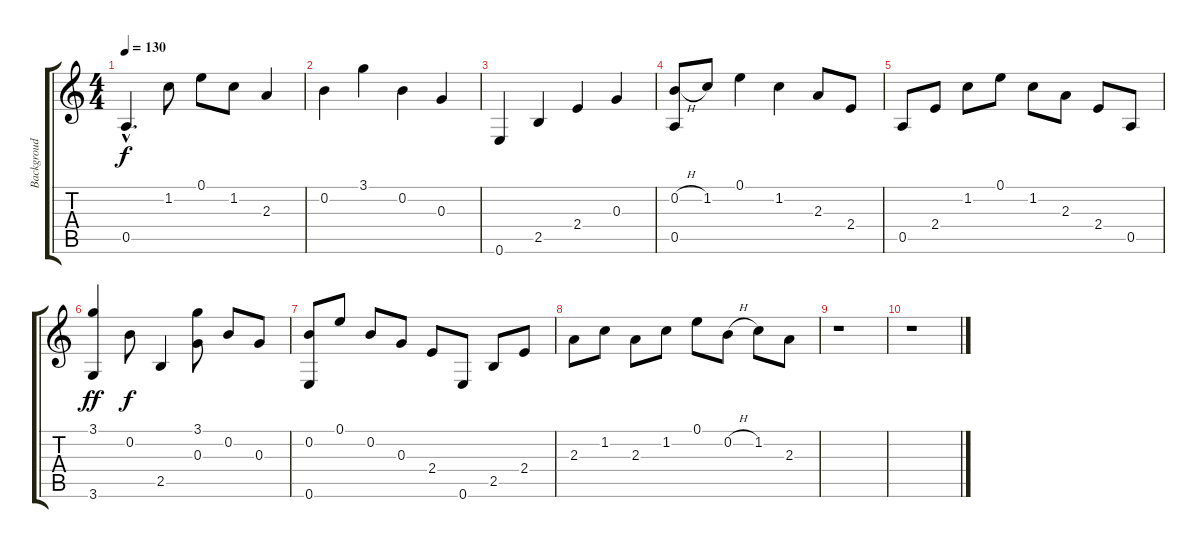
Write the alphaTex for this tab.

\track ("Backgroud Arpegio Guitar" "Backgroud ") {instrument acousticguitarsteel}
\staff {score tabs}
\tuning (E4 B3 G3 D3 A2 E2) {hide}
\ts (4 4)
\tempo 130
\clef g2
\ks c
0.5{hac}.4{d dy f volume 11} 1.2.8 0.1.8 1.2.8 2.3.4 |
0.2.4 3.1.4 0.2.4 0.3.4 |
0.6.4 2.5.4 2.4.4 0.3.4 |
(0.2{h} 0.5).8 1.2.8 0.1.4 1.2.4 2.3.8 2.4.8 |
0.5.8 2.4.8 1.2.8 0.1.8 1.2.8 2.3.8 2.4.8 0.5.8 |
(3.1 3.6).4{dy ff} 0.2.8{dy f} 2.5.4 (3.1 0.3).8 0.2.8 0.3.8 |
(0.2 0.6).8 0.1.8 0.2.8 0.3.8 2.4.8 0.6.8 2.5.8 2.4.8 |
2.3.8 1.2.8 2.3.8 1.2.8 0.1.8 0.2{h}.8 1.2.8 2.3.8 |
r.1 |
r.1
